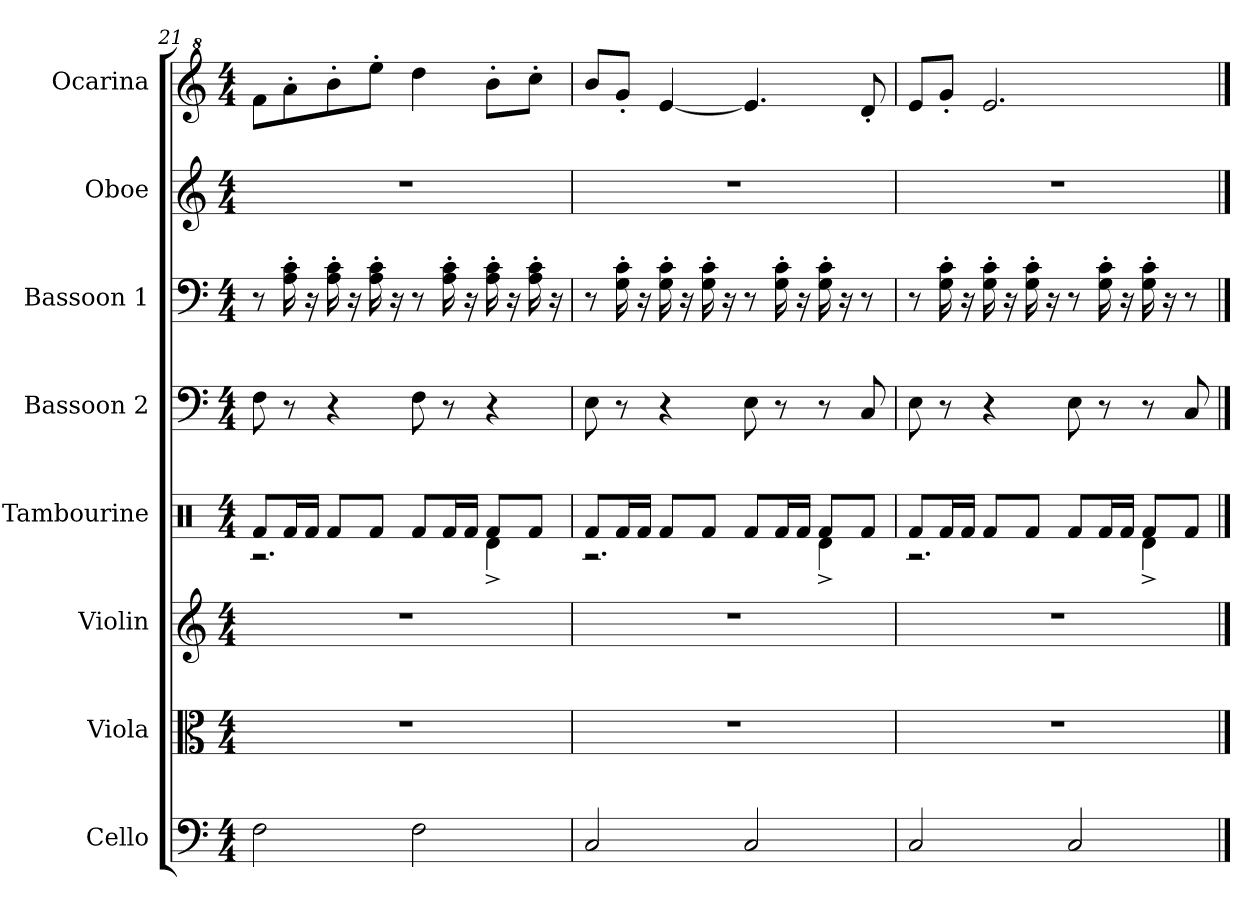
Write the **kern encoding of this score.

**kern	**kern	**kern	**kern	**kern	**kern	**kern	**kern
*part8	*part7	*part6	*part5	*part4	*part3	*part2	*part1
*staff8	*staff7	*staff6	*staff5	*staff4	*staff3	*staff2	*staff1
*I"Cello	*I"Viola	*I"Violin	*I"Tambourine	*I"Bassoon 2	*I"Bassoon 1	*I"Oboe	*I"Ocarina
*	*I'Vla.	*I'Vln.	*I'Tamb.	*I'Bsn. 2	*I'Bsn. 1	*I'Ob.	*I'Oc.
*clefF4	*clefC3	*clefG2	*clefX	*clefF4	*clefF4	*clefG2	*clefG^2
*	*	*	*	*	*	*	*ITrd7c12
*k[]	*k[]	*k[]	*k[]	*k[]	*k[]	*k[]	*k[]
*M4/4	*M4/4	*M4/4	*M4/4	*M4/4	*M4/4	*M4/4	*M4/4
=21	=21	=21	=21	=21	=21	=21	=21
*	*	*	*^	*	*	*	*
2F\	1r	1r	8Rf/L	2.r	8F\	8r	1r	8f\L
.	.	.	16Rf/L	.	8r	16A\' 16c\'	.	8a'\
.	.	.	16Rf/JJ	.	.	16r	.	.
.	.	.	8Rf/L	.	4r	16A\' 16c\'	.	8b'\
.	.	.	.	.	.	16r	.	.
.	.	.	8Rf/J	.	.	16A\' 16c\'	.	8ee'\J
.	.	.	.	.	.	16r	.	.
2F\	.	.	8Rf/L	.	8F\	8r	.	4dd\
.	.	.	16Rf/L	.	8r	16A\' 16c\'	.	.
.	.	.	16Rf/JJ	.	.	16r	.	.
.	.	.	8Rf/L	4Rd^\	4r	16A\' 16c\'	.	8b'\L
.	.	.	.	.	.	16r	.	.
.	.	.	8Rf/J	.	.	16A\' 16c\'	.	8cc'\J
.	.	.	.	.	.	16r	.	.
!!LO:PB:g=z
=22	=22	=22	=22	=22	=22	=22	=22	=22
2C/	1r	1r	8Rf/L	2.r	8E\	8r	1r	8b/L
.	.	.	16Rf/L	.	8r	16G\' 16c\'	.	8g'/J
.	.	.	16Rf/JJ	.	.	16r	.	.
.	.	.	8Rf/L	.	4r	16G\' 16c\'	.	[4e/
.	.	.	.	.	.	16r	.	.
.	.	.	8Rf/J	.	.	16G\' 16c\'	.	.
.	.	.	.	.	.	16r	.	.
2C/	.	.	8Rf/L	.	8E\	8r	.	4.e/]
.	.	.	16Rf/L	.	8r	16G\' 16c\'	.	.
.	.	.	16Rf/JJ	.	.	16r	.	.
.	.	.	8Rf/L	4Rd^\	8r	16G\' 16c\'	.	.
.	.	.	.	.	.	16r	.	.
.	.	.	8Rf/J	.	8C/	8r	.	8d'/
=23	=23	=23	=23	=23	=23	=23	=23	=23
2C/	1r	1r	8Rf/L	2.r	8E\	8r	1r	8e/L
.	.	.	16Rf/L	.	8r	16G\' 16c\'	.	8g'/J
.	.	.	16Rf/JJ	.	.	16r	.	.
.	.	.	8Rf/L	.	4r	16G\' 16c\'	.	2.e/
.	.	.	.	.	.	16r	.	.
.	.	.	8Rf/J	.	.	16G\' 16c\'	.	.
.	.	.	.	.	.	16r	.	.
2C/	.	.	8Rf/L	.	8E\	8r	.	.
.	.	.	16Rf/L	.	8r	16G\' 16c\'	.	.
.	.	.	16Rf/JJ	.	.	16r	.	.
.	.	.	8Rf/L	4Rd^\	8r	16G\' 16c\'	.	.
.	.	.	.	.	.	16r	.	.
.	.	.	8Rf/J	.	8C/	8r	.	.
*	*	*	*v	*v	*	*	*	*
==	==	==	==	==	==	==	==
*-	*-	*-	*-	*-	*-	*-	*-
